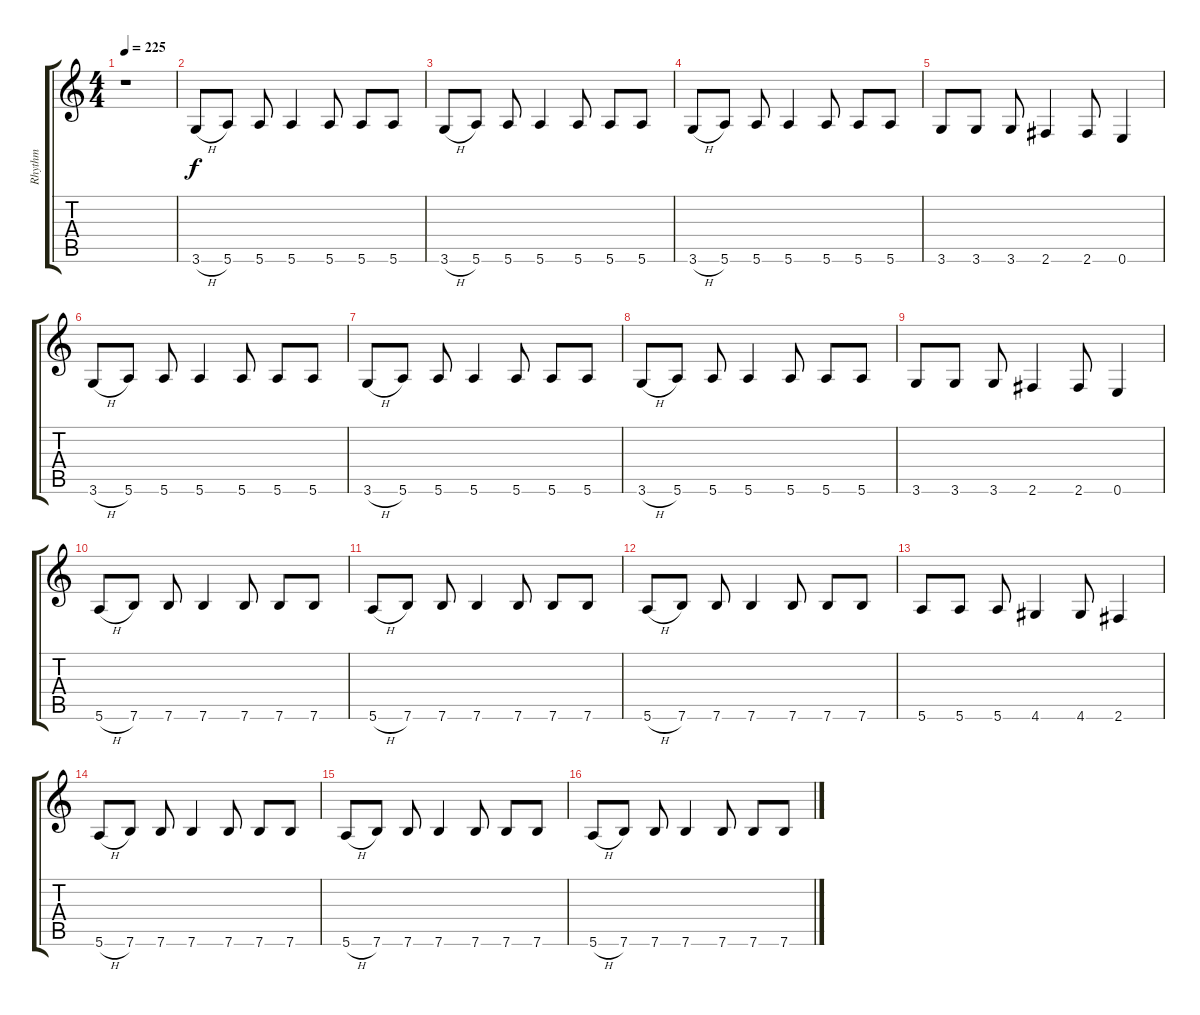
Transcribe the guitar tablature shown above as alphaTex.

\track ("Rhythm" "Rhythm") {instrument overdrivenguitar}
\staff {score tabs}
\tuning (E4 B3 G3 D3 A2 E2) {hide}
\ts (4 4)
\tempo 225
\clef g2
\ks c
r.1{dy f instrument overdrivenguitar} |
3.6{h}.8 5.6.8 5.6.8 5.6.4 5.6.8 5.6.8 5.6.8 |
3.6{h}.8 5.6.8 5.6.8 5.6.4 5.6.8 5.6.8 5.6.8 |
3.6{h}.8 5.6.8 5.6.8 5.6.4 5.6.8 5.6.8 5.6.8 |
3.6.8 3.6.8 3.6.8 2.6.4 2.6.8 0.6.4 |
3.6{h}.8 5.6.8 5.6.8 5.6.4 5.6.8 5.6.8 5.6.8 |
3.6{h}.8 5.6.8 5.6.8 5.6.4 5.6.8 5.6.8 5.6.8 |
3.6{h}.8 5.6.8 5.6.8 5.6.4 5.6.8 5.6.8 5.6.8 |
3.6.8 3.6.8 3.6.8 2.6.4 2.6.8 0.6.4 |
5.6{h}.8 7.6.8 7.6.8 7.6.4 7.6.8 7.6.8 7.6.8 |
5.6{h}.8 7.6.8 7.6.8 7.6.4 7.6.8 7.6.8 7.6.8 |
5.6{h}.8 7.6.8 7.6.8 7.6.4 7.6.8 7.6.8 7.6.8 |
5.6.8 5.6.8 5.6.8 4.6.4 4.6.8 2.6.4 |
5.6{h}.8 7.6.8 7.6.8 7.6.4 7.6.8 7.6.8 7.6.8 |
5.6{h}.8 7.6.8 7.6.8 7.6.4 7.6.8 7.6.8 7.6.8 |
5.6{h}.8 7.6.8 7.6.8 7.6.4 7.6.8 7.6.8 7.6.8
